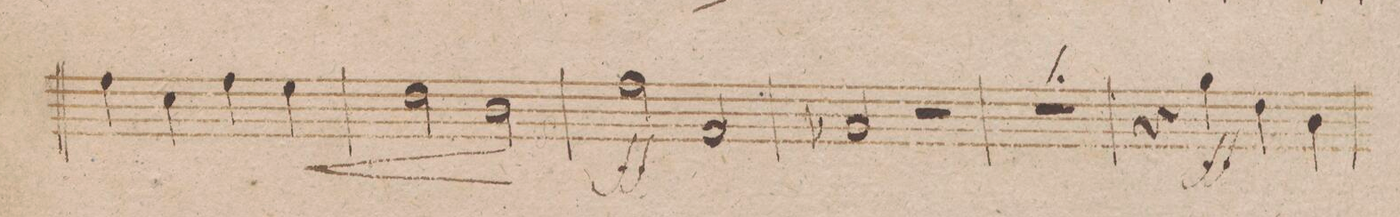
**kern	**dynam
*I"Violoncello et Baſso.	*
*clefF4	*
*k[b-]	*
*met(c|)	*
*M2/2	*
4A\	.
4E\	.
4A\	.
4G\	<
=44	=44
2F\	.
2D\	.
.	[
=45	=45
2A\	ff
2AA/	.
=46	=46
2BB-X/	.
2r	.
=47	=47
1r	.
=48	=48
4r	.
4B-\	ff
4F\	.
4D\	.
=49	=49
*-	*-
